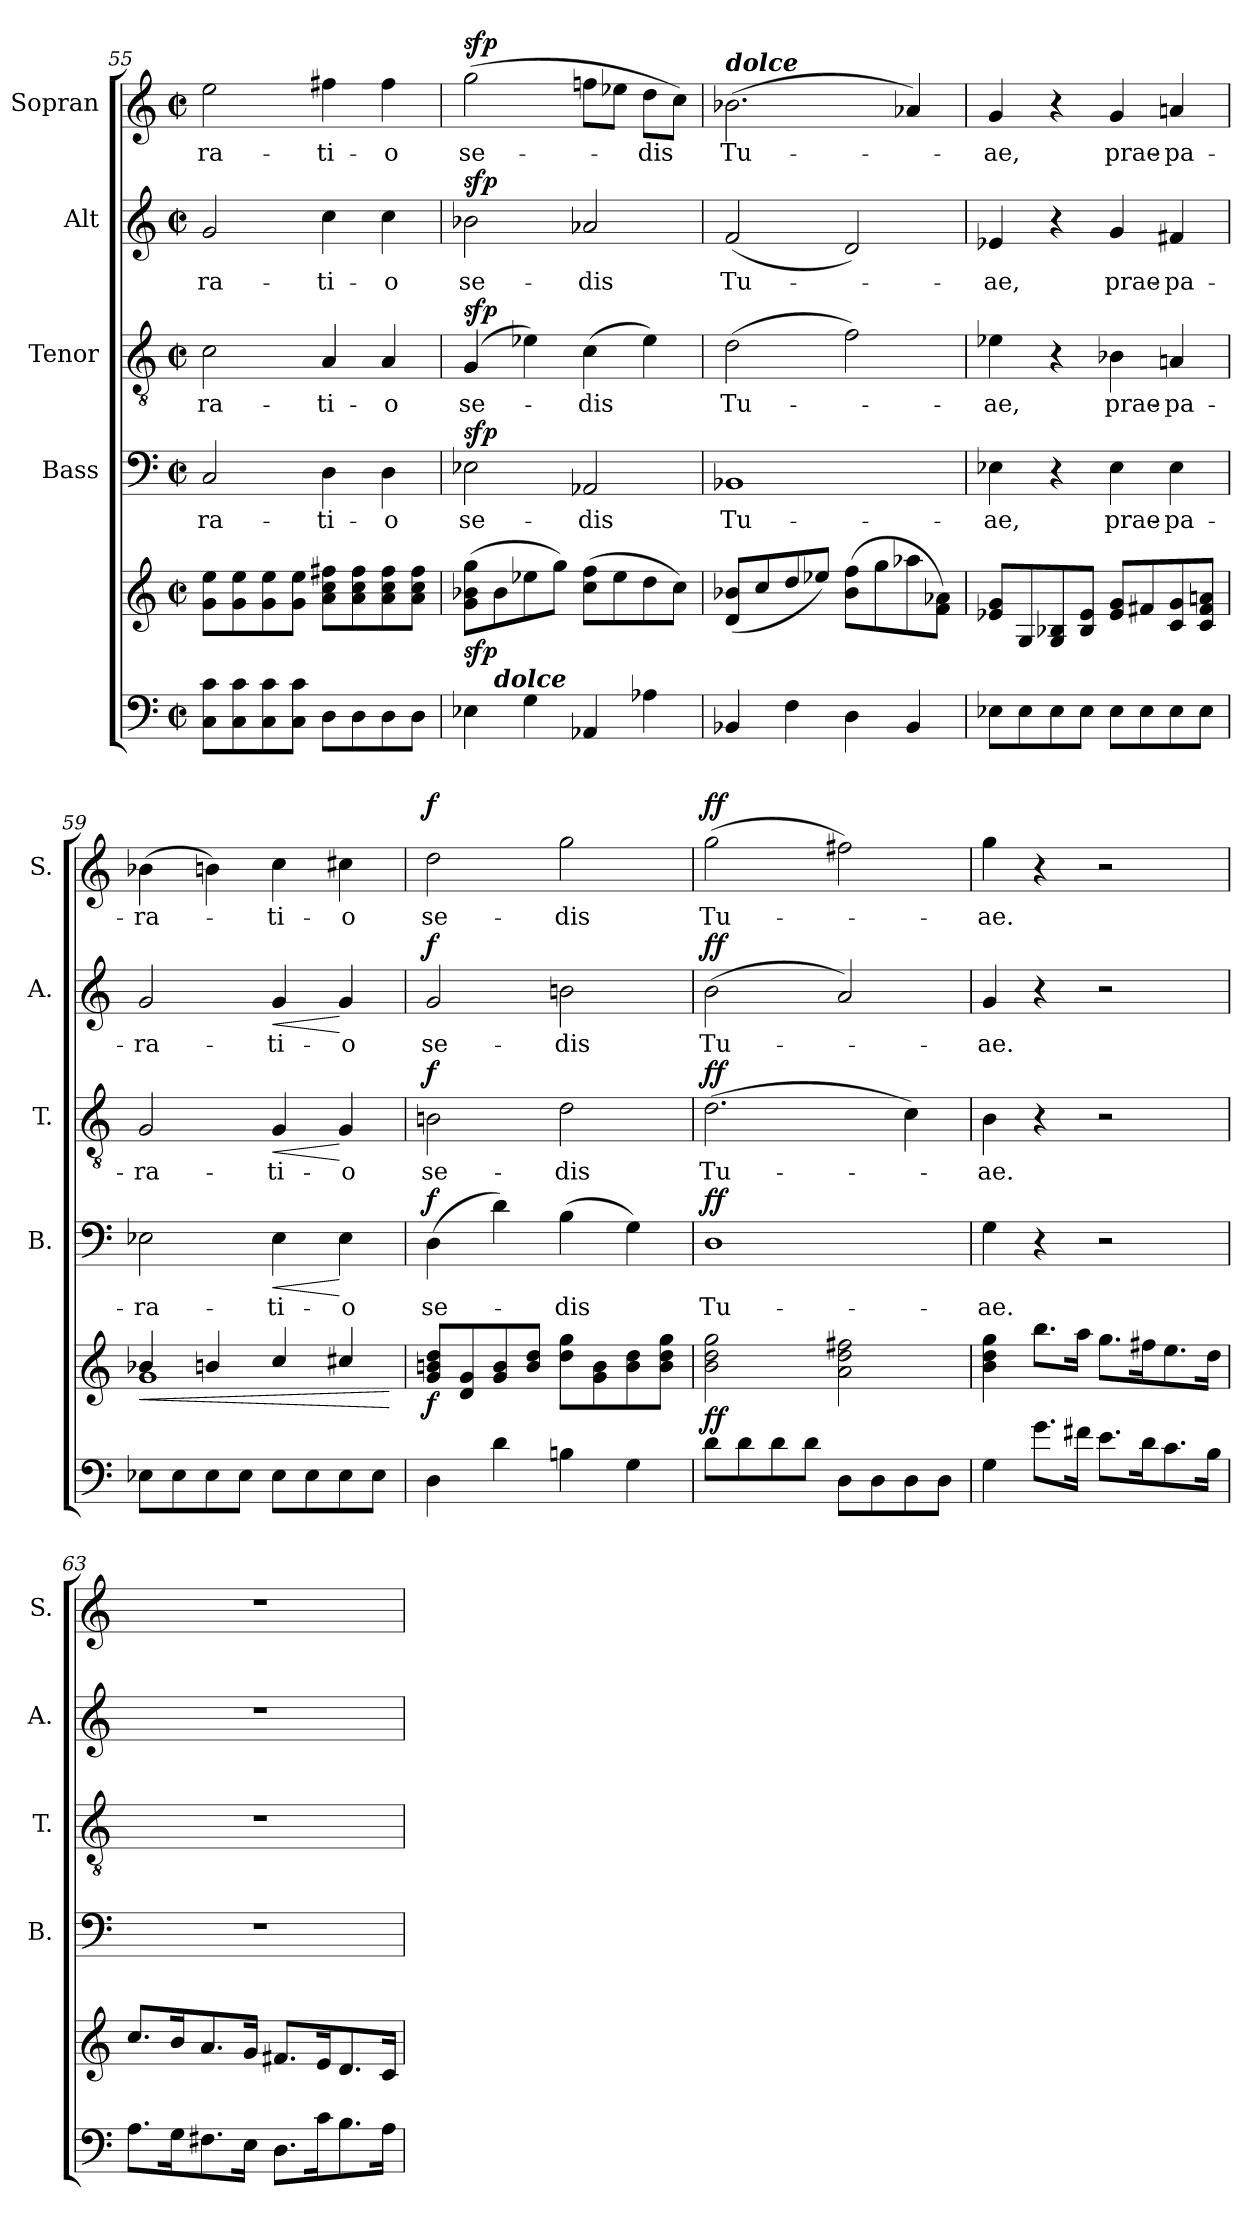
**kern	**kern	**dynam	**kern	**text	**dynam	**kern	**text	**dynam	**kern	**text	**dynam	**kern	**text	**dynam
*part5	*part5	*part5	*part4	*part4	*part4	*part3	*part3	*part3	*part2	*part2	*part2	*part1	*part1	*part1
*staff6	*staff5	*staff5/6	*staff4	*staff4	*staff4	*staff3	*staff3	*staff3	*staff2	*staff2	*staff2	*staff1	*staff1	*staff1
*	*	*	*I"Bass	*	*	*I"Tenor	*	*	*I"Alt	*	*	*I"Sopran	*	*
*	*	*	*I'B.	*	*	*I'T.	*	*	*I'A.	*	*	*I'S.	*	*
*clefF4	*clefG2	*	*clefF4	*	*	*clefGv2	*	*	*clefG2	*	*	*clefG2	*	*
*k[]	*k[]	*	*k[]	*	*	*k[]	*	*	*k[]	*	*	*k[]	*	*
*C:	*C:	*	*C:	*	*	*C:	*	*	*C:	*	*	*C:	*	*
*M2/2	*M2/2	*	*M2/2	*	*	*M2/2	*	*	*M2/2	*	*	*M2/2	*	*
*met(c|)	*met(c|)	*	*met(c|)	*	*	*met(c|)	*	*	*met(c|)	*	*	*met(c|)	*	*
=55	=55	=55	=55	=55	=55	=55	=55	=55	=55	=55	=55	=55	=55	=55
!	!	!	!	!LO:LY:b	!	!	!LO:LY:b	!	!	!LO:LY:b	!	!	!LO:LY:b	!
8C\ 8c\L	8g\ 8ee\L	.	2C/	-ra-	.	2c\	-ra-	.	2g/	-ra-	.	2ee\	-ra-	.
8C\ 8c\	8g\ 8ee\	.	.	.	.	.	.	.	.	.	.	.	.	.
8C\ 8c\	8g\ 8ee\	.	.	.	.	.	.	.	.	.	.	.	.	.
8C\ 8c\J	8g\ 8ee\J	.	.	.	.	.	.	.	.	.	.	.	.	.
!	!	!	!	!LO:LY:b	!	!	!LO:LY:b	!	!	!LO:LY:b	!	!	!LO:LY:b	!
8D\L	8a\ 8cc\ 8ff#X\L	.	4D\	-ti-	.	4A/	-ti-	.	4cc\	-ti-	.	4ff#X\	-ti-	.
8D\	8a\ 8cc\ 8ff#\	.	.	.	.	.	.	.	.	.	.	.	.	.
!	!	!	!	!LO:LY:b	!	!	!LO:LY:b	!	!	!LO:LY:b	!	!	!LO:LY:b	!
8D\	8a\ 8cc\ 8ff#\	.	4D\	-o	.	4A/	-o	.	4cc\	-o	.	4ff#\	-o	.
8D\J	8a\ 8cc\ 8ff#\J	.	.	.	.	.	.	.	.	.	.	.	.	.
!!LO:PB:g=z
=56	=56	=56	=56	=56	=56	=56	=56	=56	=56	=56	=56	=56	=56	=56
!	!	!LO:DY:b	!	!LO:LY:b	!LO:DY:a	!	!LO:LY:b	!LO:DY:a	!	!LO:LY:b	!LO:DY:a	!	!LO:LY:b	!LO:DY:a
4E-X\	(>8g\ 8b-X\ 8gg\L	sfp	2E-X\	se-	sfp	(4G/	se-	sfp	2b-X\	se-	sfp	(>2gg\	se-	sfp
!	!LO:TX:b:Bi:t=dolce	!	!	!	!	!	!	!	!	!	!	!	!	!
.	8b-\	.	.	.	.	.	.	.	.	.	.	.	.	.
4G\	8ee-X\	.	.	.	.	4e-X\)	.	.	.	.	.	.	.	.
.	8gg\J)	.	.	.	.	.	.	.	.	.	.	.	.	.
!	!	!	!	!LO:LY:b	!	!	!LO:LY:b	!	!	!LO:LY:b	!	!	!	!
4AA-X/	(>8cc\ 8ff\L	.	2AA-X/	-dis	.	(>4c\	-dis	.	2a-X/	-dis	.	8ffn\L	.	.
.	8ee-\	.	.	.	.	.	.	.	.	.	.	8ee-X\J	.	.
!	!	!	!	!	!	!	!	!	!	!	!	!	!LO:LY:b	!
4A-X\	8dd\	.	.	.	.	4e-\)	.	.	.	.	.	8dd\L	-dis	.
.	8cc\J)	.	.	.	.	.	.	.	.	.	.	8cc\J)	.	.
=57	=57	=57	=57	=57	=57	=57	=57	=57	=57	=57	=57	=57	=57	=57
!	!	!	!	!	!	!	!	!	!	!	!	!LO:TX:a:Bi:t=dolce	!	!
!	!	!	!	!LO:LY:b	!	!	!LO:LY:b	!	!	!LO:LY:b	!	!	!LO:LY:b	!
4BB-X/	(<8d/ 8b-X/L	.	1BB-X	Tu-	.	(>2d\	Tu-	.	(<2f/	Tu-	.	(>2.b-X\	Tu-	.
.	8cc/	.	.	.	.	.	.	.	.	.	.	.	.	.
4F\	8dd/	.	.	.	.	.	.	.	.	.	.	.	.	.
.	8ee-X/J)	.	.	.	.	.	.	.	.	.	.	.	.	.
4D\	(>8b-\ 8ff\L	.	.	.	.	2f\)	.	.	2d/)	.	.	.	.	.
.	8gg\	.	.	.	.	.	.	.	.	.	.	.	.	.
4BB-/	8aa-X\	.	.	.	.	.	.	.	.	.	.	4a-X/)	.	.
.	8f\ 8a-X\J)	.	.	.	.	.	.	.	.	.	.	.	.	.
=58	=58	=58	=58	=58	=58	=58	=58	=58	=58	=58	=58	=58	=58	=58
!	!	!	!	!LO:LY:b	!	!	!LO:LY:b	!	!	!LO:LY:b	!	!	!LO:LY:b	!
8E-X\L	8e-X/ 8g/L	.	4E-X\	-ae,	.	4e-X\	-ae,	.	4e-X/	-ae,	.	4g/	-ae,	.
8E-\	8G/	.	.	.	.	.	.	.	.	.	.	.	.	.
8E-\	8G/ 8B-X/	.	4r	.	.	4r	.	.	4r	.	.	4r	.	.
8E-\J	8B-/ 8e-/J	.	.	.	.	.	.	.	.	.	.	.	.	.
!	!	!	!	!LO:LY:b	!	!	!LO:LY:b	!	!	!LO:LY:b	!	!	!LO:LY:b	!
8E-\L	8e-/ 8g/L	.	4E-\	prae-	.	4B-X\	prae-	.	4g/	prae-	.	4g/	prae-	.
8E-\	8f#X/	.	.	.	.	.	.	.	.	.	.	.	.	.
!	!	!	!	!LO:LY:b	!	!	!LO:LY:b	!	!	!LO:LY:b	!	!	!LO:LY:b	!
8E-\	8c/ 8g/	.	4E-\	-pa-	.	4An/	-pa-	.	4f#X/	-pa-	.	4an/	-pa-	.
8E-\J	8c/ 8f#/ 8an/J	.	.	.	.	.	.	.	.	.	.	.	.	.
=59	=59	=59	=59	=59	=59	=59	=59	=59	=59	=59	=59	=59	=59	=59
!	!	!LO:HP:b	!	!LO:LY:b	!	!	!LO:LY:b	!	!	!LO:LY:b	!	!	!LO:LY:b	!
*	*^	*	*	*	*	*	*	*	*	*	*	*	*	*
8E-X\L	4b-X/	1g	<	2E-X\	-ra-	.	2G/	-ra-	.	2g/	-ra-	.	(>4b-X\	-ra-	.
8E-\	.	.	.	.	.	.	.	.	.	.	.	.	.	.	.
8E-\	4bn/	.	.	.	.	.	.	.	.	.	.	.	4bn\)	.	.
8E-\J	.	.	.	.	.	.	.	.	.	.	.	.	.	.	.
!	!	!	!	!	!LO:LY:b	!LO:HP:b	!	!LO:LY:b	!LO:HP:b	!	!LO:LY:b	!LO:HP:b	!	!LO:LY:b	!
8E-\L	4cc/	.	.	4E-\	-ti-	<	4G/	-ti-	<	4g/	-ti-	<	4cc\	-ti-	.
8E-\	.	.	.	.	.	.	.	.	.	.	.	.	.	.	.
!	!	!	!	!	!LO:LY:b	!	!	!LO:LY:b	!	!	!LO:LY:b	!	!	!LO:LY:b	!
8E-\	4cc#X/	.	.	4E-\	-o	[	4G/	-o	[	4g/	-o	[	4cc#X\	-o	.
8E-\J	.	.	.	.	.	.	.	.	.	.	.	.	.	.	.
*	*v	*v	*	*	*	*	*	*	*	*	*	*	*	*	*
.	.	[	.	.	.	.	.	.	.	.	.	.	.	.
!!LO:LB:g=z
=60	=60	=60	=60	=60	=60	=60	=60	=60	=60	=60	=60	=60	=60	=60
!	!	!LO:DY:b	!	!LO:LY:b	!LO:DY:a	!	!LO:LY:b	!LO:DY:a	!	!LO:LY:b	!LO:DY:a	!	!LO:LY:b	!LO:DY:a
4D\	8g/ 8bn/ 8dd/L	f	(>4D\	se-	f	2Bn\	se-	f	2g/	se-	f	2dd\	se-	f
.	8d/ 8g/	.	.	.	.	.	.	.	.	.	.	.	.	.
4d\	8g/ 8b/	.	4d\)	.	.	.	.	.	.	.	.	.	.	.
.	8b/ 8dd/J	.	.	.	.	.	.	.	.	.	.	.	.	.
!	!	!	!	!LO:LY:b	!	!	!LO:LY:b	!	!	!LO:LY:b	!	!	!LO:LY:b	!
4Bn\	8dd\ 8gg\L	.	(>4B\	-dis	.	2d\	-dis	.	2bn\	-dis	.	2gg\	-dis	.
.	8g\ 8b\	.	.	.	.	.	.	.	.	.	.	.	.	.
4G\	8b\ 8dd\	.	4G\)	.	.	.	.	.	.	.	.	.	.	.
.	8b\ 8dd\ 8gg\J	.	.	.	.	.	.	.	.	.	.	.	.	.
=61	=61	=61	=61	=61	=61	=61	=61	=61	=61	=61	=61	=61	=61	=61
!	!	!LO:DY:b	!	!LO:LY:b	!LO:DY:a	!	!LO:LY:b	!LO:DY:a	!	!LO:LY:b	!LO:DY:a	!	!LO:LY:b	!LO:DY:a
8d\L	2b\ 2dd\ 2gg\	ff	1D	Tu-	ff	(>2.d\	Tu-	ff	(>2b\	Tu-	ff	(>2gg\	Tu-	ff
8d\	.	.	.	.	.	.	.	.	.	.	.	.	.	.
8d\	.	.	.	.	.	.	.	.	.	.	.	.	.	.
8d\J	.	.	.	.	.	.	.	.	.	.	.	.	.	.
8D\L	2a\ 2dd\ 2ff#X\	.	.	.	.	.	.	.	2a/)	.	.	2ff#X\)	.	.
8D\	.	.	.	.	.	.	.	.	.	.	.	.	.	.
8D\	.	.	.	.	.	4c\)	.	.	.	.	.	.	.	.
8D\J	.	.	.	.	.	.	.	.	.	.	.	.	.	.
=62	=62	=62	=62	=62	=62	=62	=62	=62	=62	=62	=62	=62	=62	=62
!	!	!	!	!LO:LY:b	!	!	!LO:LY:b	!	!	!LO:LY:b	!	!	!LO:LY:b	!
4G\	4b\ 4dd\ 4gg\	.	4G\	-ae.	.	4B\	-ae.	.	4g/	-ae.	.	4gg\	-ae.	.
8.g\L	8.bb\L	.	4r	.	.	4r	.	.	4r	.	.	4r	.	.
16f#X\Jk	16aa\Jk	.	.	.	.	.	.	.	.	.	.	.	.	.
8.e\L	8.gg\L	.	2r	.	.	2r	.	.	2r	.	.	2r	.	.
16d\k	16ff#X\k	.	.	.	.	.	.	.	.	.	.	.	.	.
8.c\	8.ee\	.	.	.	.	.	.	.	.	.	.	.	.	.
16B\Jk	16dd\Jk	.	.	.	.	.	.	.	.	.	.	.	.	.
=63	=63	=63	=63	=63	=63	=63	=63	=63	=63	=63	=63	=63	=63	=63
8.A\L	8.cc/L	.	1r	.	.	1r	.	.	1r	.	.	1r	.	.
16G\k	16b/k	.	.	.	.	.	.	.	.	.	.	.	.	.
8.F#X\	8.a/	.	.	.	.	.	.	.	.	.	.	.	.	.
16E\Jk	16g/Jk	.	.	.	.	.	.	.	.	.	.	.	.	.
8.D\L	8.f#X/L	.	.	.	.	.	.	.	.	.	.	.	.	.
16c\k	16e/k	.	.	.	.	.	.	.	.	.	.	.	.	.
8.B\	8.d/	.	.	.	.	.	.	.	.	.	.	.	.	.
16A\Jk	16c/Jk	.	.	.	.	.	.	.	.	.	.	.	.	.
=	=	=	=	=	=	=	=	=	=	=	=	=	=	=
*-	*-	*-	*-	*-	*-	*-	*-	*-	*-	*-	*-	*-	*-	*-
